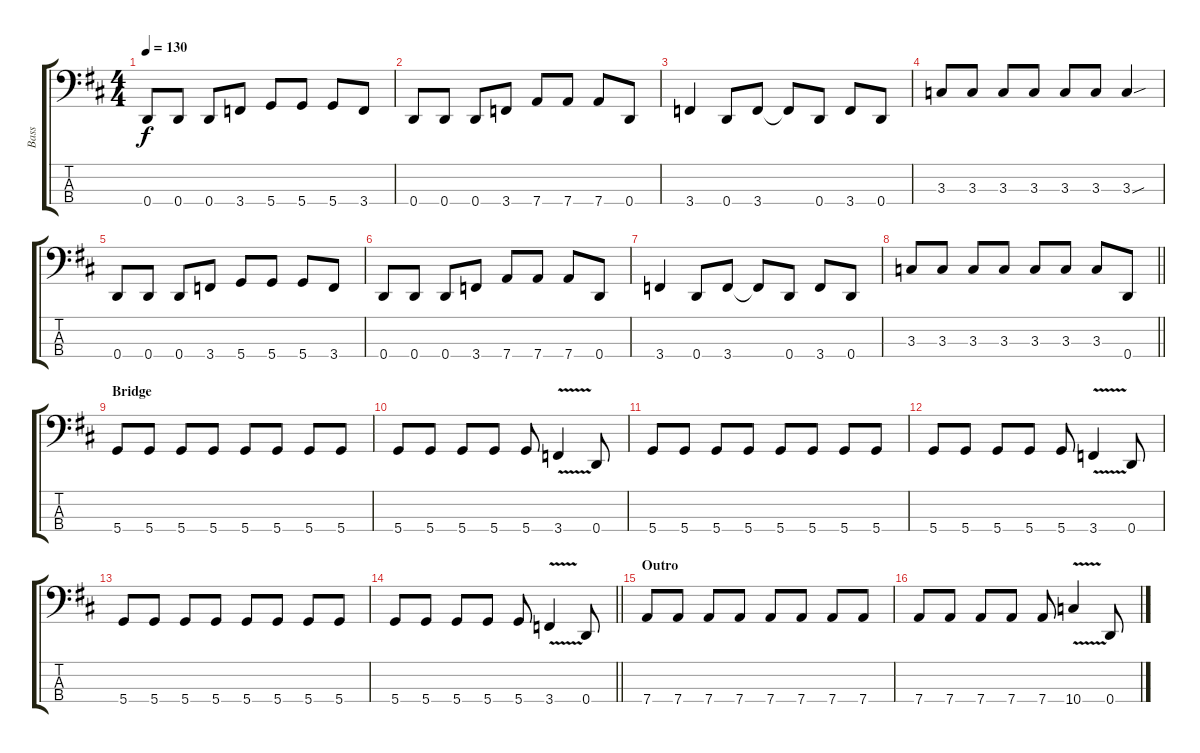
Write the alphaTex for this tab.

\track ("Bass" "Bass") {instrument electricbasspick}
\staff {score tabs}
\tuning (G2 D2 A1 D1) {hide}
\ts (4 4)
\tempo 130
\clef f4
\ks d
0.4.8{dy f} 0.4.8 0.4.8 3.4.8 5.4.8 5.4.8 5.4.8 3.4.8 |
0.4.8 0.4.8 0.4.8 3.4.8 7.4.8 7.4.8 7.4.8 0.4.8 |
3.4.4 0.4.8 3.4.8 3.4{t}.8 0.4.8 3.4.8 0.4.8 |
3.3.8 3.3.8 3.3.8 3.3.8 3.3.8 3.3.8 3.3{sou}.4 |
0.4.8 0.4.8 0.4.8 3.4.8 5.4.8 5.4.8 5.4.8 3.4.8 |
0.4.8 0.4.8 0.4.8 3.4.8 7.4.8 7.4.8 7.4.8 0.4.8 |
3.4.4 0.4.8 3.4.8 3.4{t}.8 0.4.8 3.4.8 0.4.8 |
\barLineRight lightlight
3.3.8 3.3.8 3.3.8 3.3.8 3.3.8 3.3.8 3.3.8 0.4.8 |
\section ("" "Bridge")
5.4.8 5.4.8 5.4.8 5.4.8 5.4.8 5.4.8 5.4.8 5.4.8 |
5.4.8 5.4.8 5.4.8 5.4.8 5.4.8 3.4{v}.4 0.4.8 |
5.4.8 5.4.8 5.4.8 5.4.8 5.4.8 5.4.8 5.4.8 5.4.8 |
5.4.8 5.4.8 5.4.8 5.4.8 5.4.8 3.4{v}.4 0.4.8 |
5.4.8 5.4.8 5.4.8 5.4.8 5.4.8 5.4.8 5.4.8 5.4.8 |
\barLineRight lightlight
5.4.8 5.4.8 5.4.8 5.4.8 5.4.8 3.4{v}.4 0.4.8 |
\section ("" "Outro")
7.4.8 7.4.8 7.4.8 7.4.8 7.4.8 7.4.8 7.4.8 7.4.8 |
7.4.8 7.4.8 7.4.8 7.4.8 7.4.8 10.4{v}.4 0.4.8
